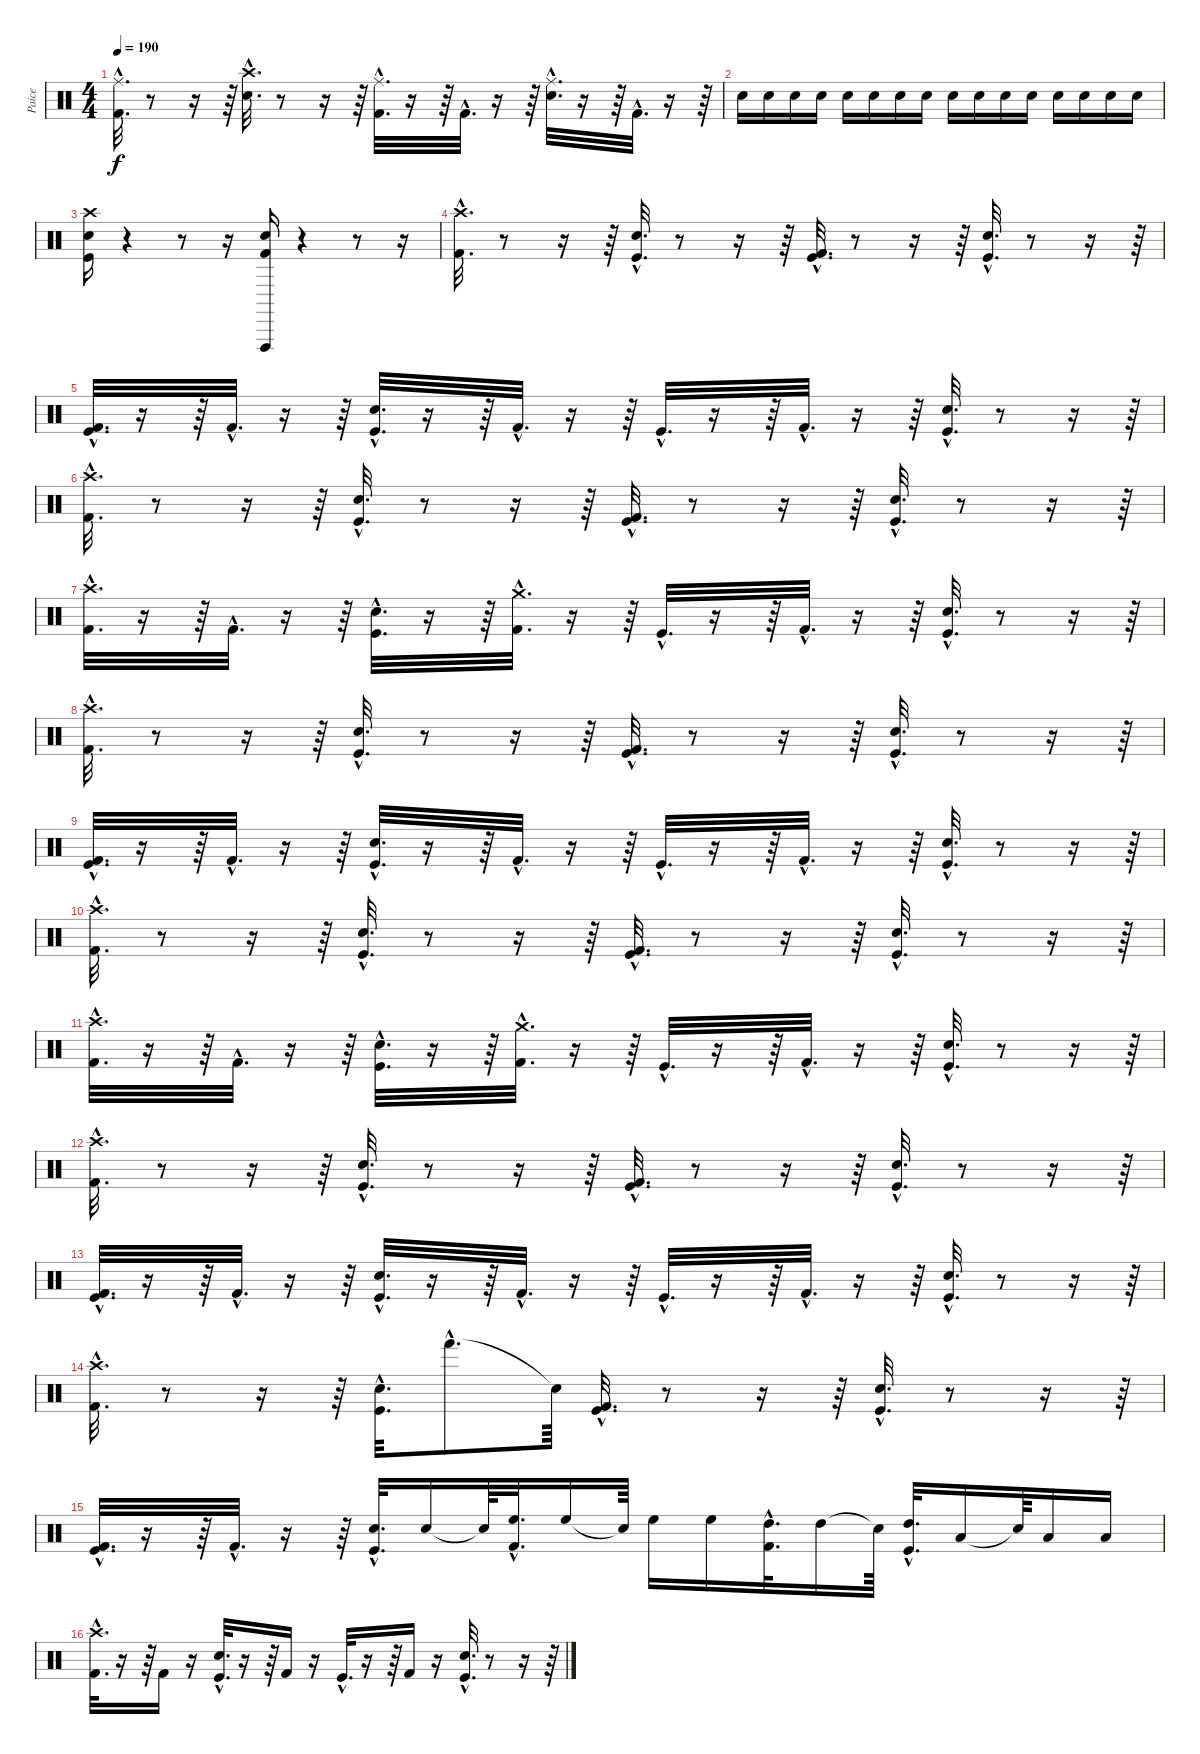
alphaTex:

\track ("Paice" "Paice") {instrument percussion}
\staff {score}
\articulation defaults
\ts (4 4)
\tempo 190
\clef neutral
\ks c
("Kick (hit) 2"{hac} "Ride (middle)"{hac}).32{d dy f} r.8 r.16 r.64 ("Crash high (hit)"{hac} "Snare (hit) 2"{hac}).32{d} r.8 r.16 r.64 ("Ride (middle)"{hac} "Kick (hit) 2"{hac}).32{d} r.16 r.64 "Kick (hit) 2"{hac}.32{d} r.16 r.64 ("Ride (middle)"{hac} "Snare (hit) 2"{hac}).32{d} r.16 r.64 "Kick (hit) 2"{hac}.32{d} r.16 r.64 |
"Snare (hit) 2".16 "Snare (hit) 2".16 "Snare (hit) 2".16 "Snare (hit) 2".16 "Snare (hit) 2".16 "Snare (hit) 2".16 "Snare (hit) 2".16 "Snare (hit) 2".16 "Snare (hit) 2".16 "Snare (hit) 2".16 "Snare (hit) 2".16 "Snare (hit) 2".16 "Snare (hit) 2".16 "Snare (hit) 2".16 "Snare (hit) 2".16 "Snare (hit) 2".16 |
("Crash high (hit)" "Kick (hit)" "Snare (hit) 2").16 r.4 r.8 r.16 ("Vibraslap (hit)" "Kick (hit) 2" "Snare (hit) 2").16 r.4 r.8 r.16 |
("Kick (hit) 2"{hac} "Crash high (hit)"{hac}).32{d} r.8 r.16 r.64 ("Kick (hit)"{hac} "Snare (hit) 2"{hac}).32{d} r.8 r.16 r.64 ("Kick (hit)"{hac} "Kick (hit) 2"{hac}).32{d} r.8 r.16 r.64 ("Kick (hit)"{hac} "Snare (hit) 2"{hac}).32{d} r.8 r.16 r.64 |
("Kick (hit)"{hac} "Kick (hit) 2"{hac}).32{d} r.16 r.64 "Kick (hit) 2"{hac}.32{d} r.16 r.64 ("Snare (hit) 2"{hac} "Kick (hit)"{hac}).32{d} r.16 r.64 "Kick (hit) 2"{hac}.32{d} r.16 r.64 "Kick (hit)"{hac}.32{d} r.16 r.64 "Kick (hit) 2"{hac}.32{d} r.16 r.64 ("Snare (hit) 2"{hac} "Kick (hit)"{hac}).32{d} r.8 r.16 r.64 |
("Kick (hit) 2"{hac} "Crash high (hit)"{hac}).32{d} r.8 r.16 r.64 ("Kick (hit)"{hac} "Snare (hit) 2"{hac}).32{d} r.8 r.16 r.64 ("Kick (hit)"{hac} "Kick (hit) 2"{hac}).32{d} r.8 r.16 r.64 ("Kick (hit)"{hac} "Snare (hit) 2"{hac}).32{d} r.8 r.16 r.64 |
("Crash high (hit)"{hac} "Kick (hit) 2"{hac}).32{d} r.16 r.64 "Kick (hit) 2"{hac}.32{d} r.16 r.64 ("Kick (hit)"{hac} "Snare (hit) 2"{hac}).32{d} r.16 r.64 ("Crash medium (hit)"{hac} "Kick (hit) 2"{hac}).32{d} r.16 r.64 "Kick (hit)"{hac}.32{d} r.16 r.64 "Kick (hit) 2"{hac}.32{d} r.16 r.64 ("Kick (hit)"{hac} "Snare (hit) 2"{hac}).32{d} r.8 r.16 r.64 |
("Kick (hit) 2"{hac} "Crash high (hit)"{hac}).32{d} r.8 r.16 r.64 ("Kick (hit)"{hac} "Snare (hit) 2"{hac}).32{d} r.8 r.16 r.64 ("Kick (hit)"{hac} "Kick (hit) 2"{hac}).32{d} r.8 r.16 r.64 ("Kick (hit)"{hac} "Snare (hit) 2"{hac}).32{d} r.8 r.16 r.64 |
("Kick (hit)"{hac} "Kick (hit) 2"{hac}).32{d} r.16 r.64 "Kick (hit) 2"{hac}.32{d} r.16 r.64 ("Snare (hit) 2"{hac} "Kick (hit)"{hac}).32{d} r.16 r.64 "Kick (hit) 2"{hac}.32{d} r.16 r.64 "Kick (hit)"{hac}.32{d} r.16 r.64 "Kick (hit) 2"{hac}.32{d} r.16 r.64 ("Snare (hit) 2"{hac} "Kick (hit)"{hac}).32{d} r.8 r.16 r.64 |
("Kick (hit) 2"{hac} "Crash high (hit)"{hac}).32{d} r.8 r.16 r.64 ("Kick (hit)"{hac} "Snare (hit) 2"{hac}).32{d} r.8 r.16 r.64 ("Kick (hit)"{hac} "Kick (hit) 2"{hac}).32{d} r.8 r.16 r.64 ("Kick (hit)"{hac} "Snare (hit) 2"{hac}).32{d} r.8 r.16 r.64 |
("Crash high (hit)"{hac} "Kick (hit) 2"{hac}).32{d} r.16 r.64 "Kick (hit) 2"{hac}.32{d} r.16 r.64 ("Kick (hit)"{hac} "Snare (hit) 2"{hac}).32{d} r.16 r.64 ("Crash medium (hit)"{hac} "Kick (hit) 2"{hac}).32{d} r.16 r.64 "Kick (hit)"{hac}.32{d} r.16 r.64 "Kick (hit) 2"{hac}.32{d} r.16 r.64 ("Kick (hit)"{hac} "Snare (hit) 2"{hac}).32{d} r.8 r.16 r.64 |
("Kick (hit) 2"{hac} "Crash high (hit)"{hac}).32{d} r.8 r.16 r.64 ("Kick (hit)"{hac} "Snare (hit) 2"{hac}).32{d} r.8 r.16 r.64 ("Kick (hit)"{hac} "Kick (hit) 2"{hac}).32{d} r.8 r.16 r.64 ("Kick (hit)"{hac} "Snare (hit) 2"{hac}).32{d} r.8 r.16 r.64 |
("Kick (hit)"{hac} "Kick (hit) 2"{hac}).32{d} r.16 r.64 "Kick (hit) 2"{hac}.32{d} r.16 r.64 ("Snare (hit) 2"{hac} "Kick (hit)"{hac}).32{d} r.16 r.64 "Kick (hit) 2"{hac}.32{d} r.16 r.64 "Kick (hit)"{hac}.32{d} r.16 r.64 "Kick (hit) 2"{hac}.32{d} r.16 r.64 ("Snare (hit) 2"{hac} "Kick (hit)"{hac}).32{d} r.8 r.16 r.64 |
("Kick (hit) 2"{hac} "Crash high (hit)"{hac}).32{d} r.8 r.16 r.64 ("Kick (hit)"{hac} "Snare (hit) 2"{hac}).32{d} "Hand (hit)"{hac}.8{d} "Snare (hit)"{t}.64 ("Kick (hit)"{hac} "Kick (hit) 2"{hac}).32{d} r.8 r.16 r.64 ("Kick (hit)"{hac} "Snare (hit) 2"{hac}).32{d} r.8 r.16 r.64 |
("Kick (hit)"{hac} "Kick (hit) 2"{hac}).32{d} r.16 r.64 "Kick (hit) 2"{hac}.32{d} r.16 r.64 ("Snare (hit) 2"{hac} "Kick (hit)"{hac}).32{d} "Snare (hit) 2".16 "Snare (hit)"{t}.64 ("High Floor Tom (hit)"{hac} "Kick (hit) 2"{hac}).32{d} "High Floor Tom (hit)".16 "Snare (hit)"{t}.64 "High Floor Tom (hit)".16 "High Floor Tom (hit)".16 ("High Tom (hit)"{hac} "Kick (hit) 2"{hac}).32{d} "High Tom (hit)".16 "Snare (hit)"{t}.64 ("Kick (hit)"{hac} "High Tom (hit)"{hac}).32{d} "Low Tom (hit)".16 "Snare (hit)"{t}.64 "Low Tom (hit)".16 "Low Floor Tom (hit)".16 |
("Kick (hit) 2"{hac} "Crash high (hit)"{hac}).32{d} r.16 r.64 "Kick (hit) 2".16 r.16 ("Kick (hit)"{hac} "Snare (hit) 2"{hac}).32{d} r.16 r.64 "Kick (hit) 2".16 r.16 "Kick (hit)"{hac}.32{d} r.16 r.64 "Kick (hit) 2".16 r.16 ("Kick (hit)"{hac} "Snare (hit) 2"{hac}).32{d} r.8 r.16 r.64
